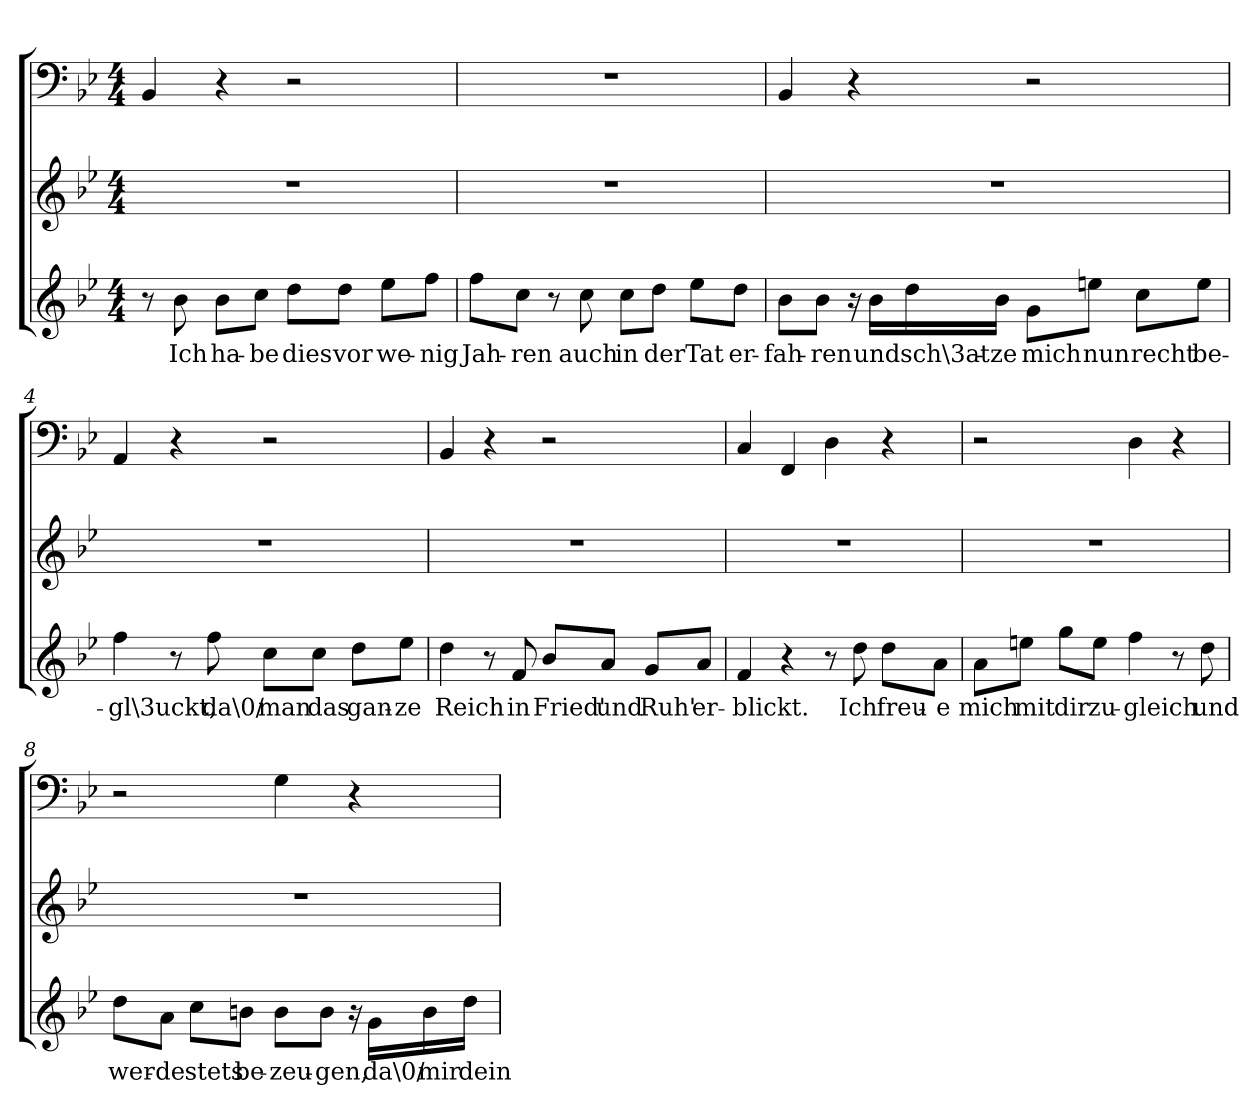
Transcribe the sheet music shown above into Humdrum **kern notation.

**kern	**text	**kern	**kern
*part3	*part3	*part2	*part1
*staff3	*staff3	*staff2	*staff1
*clefG2	*	*clefG2	*clefF4
*k[b-e-]	*	*k[b-e-]	*k[b-e-]
*B-:	*	*B-:	*B-:
*M4/4	*	*M4/4	*M4/4
=1	=1	=1	=1
8r	.	1r	4BB-/
8b-\	Ich	.	.
8b-\L	ha-	.	4r
8cc\J	-be	.	.
8dd\L	dies	.	2r
8dd\J	vor	.	.
8ee-\L	we-	.	.
8ff\J	-nig	.	.
=2	=2	=2	=2
8ff\L	Jah-	1r	1r
8cc\J	-ren	.	.
8r	.	.	.
8cc\	auch	.	.
8cc\L	in	.	.
8dd\J	der	.	.
8ee-\L	Tat	.	.
8dd\J	er-	.	.
=3	=3	=3	=3
8b-\L	-fah-	1r	4BB-/
8b-\J	-ren	.	.
16r	.	.	4r
16b-\LL	und	.	.
16dd\	sch\3at-	.	.
16b-\JJ	-ze	.	.
8g\L	mich	.	2r
8een\J	nun	.	.
8cc\L	recht	.	.
8ee\J	be-	.	.
=4	=4	=4	=4
4ff\	-gl\3uckt,	1r	4AA/
8r	.	.	4r
8ff\	da\0/	.	.
8cc\L	man	.	2r
8cc\J	das	.	.
8dd\L	gan-	.	.
8ee-\J	-ze	.	.
=5	=5	=5	=5
4dd\	Reich	1r	4BB-/
8r	.	.	4r
8f/	in	.	.
8b-/L	Fried'	.	2r
8a/J	und	.	.
8g/L	Ruh'	.	.
8a/J	er-	.	.
=6	=6	=6	=6
4f/	-blickt.	1r	4C/
4r	.	.	4FF/
8r	.	.	4D\
8dd\	Ich	.	.
8dd\L	freu-	.	4r
8a\J	-e	.	.
=7	=7	=7	=7
8a\L	mich	1r	2r
8een\J	mit	.	.
8gg\L	dir	.	.
8ee\J	zu-	.	.
4ff\	-gleich	.	4D\
8r	.	.	4r
8dd\	und	.	.
=8	=8	=8	=8
8dd\L	wer-	1r	2r
8a\J	-de	.	.
8cc\L	stets	.	.
8bn\J	be-	.	.
8b\L	-zeu-	.	4G\
8b\J	-gen,	.	.
16r	.	.	4r
16g\LL	da\0/	.	.
16b\	mir	.	.
16dd\JJ	dein	.	.
=	=	=	=
*-	*-	*-	*-
